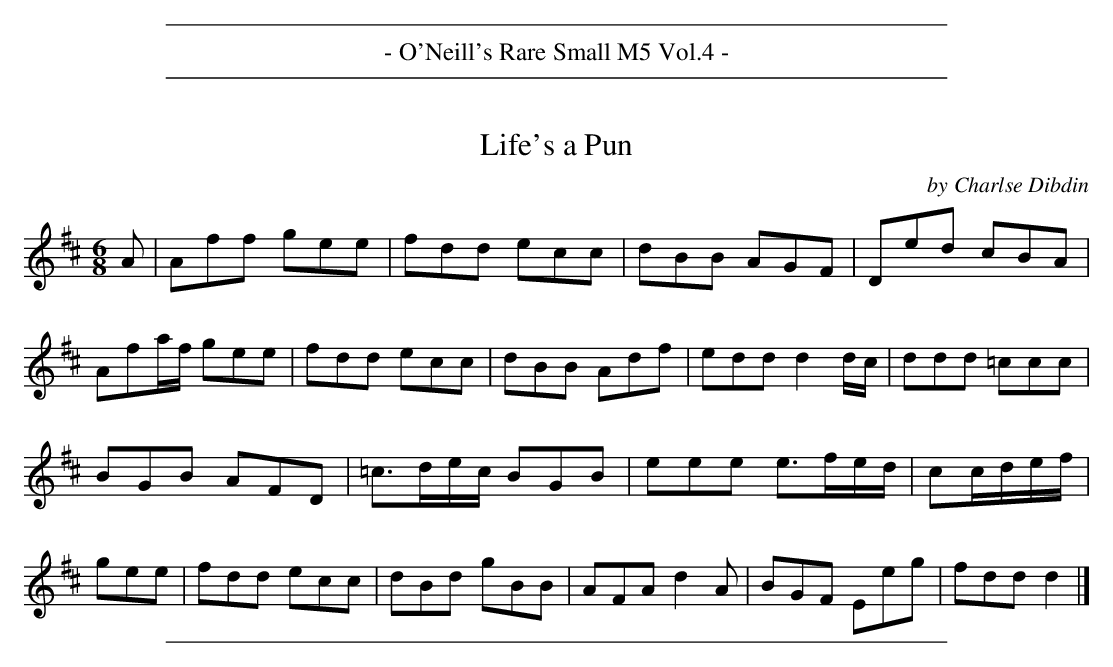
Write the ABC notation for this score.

X:1
T: Life's a Pun
C: by Charlse Dibdin
M: 6/8
L: 1/8
K: D
A |\
Aff gee | fdd ecc | dBB AGF | Ded cBA |\
Afa/f/ gee | fdd ecc | dBB Adf | edd d2d/c/ | ddd =ccc |
BGB AFD | =c>de/c/ BGB | eee e>fe/d/ | cc/d/e/f/ | gee |\
fdd ecc | dBd gBB | AFA d2A | BGF Eeg | fdd d2 |]
